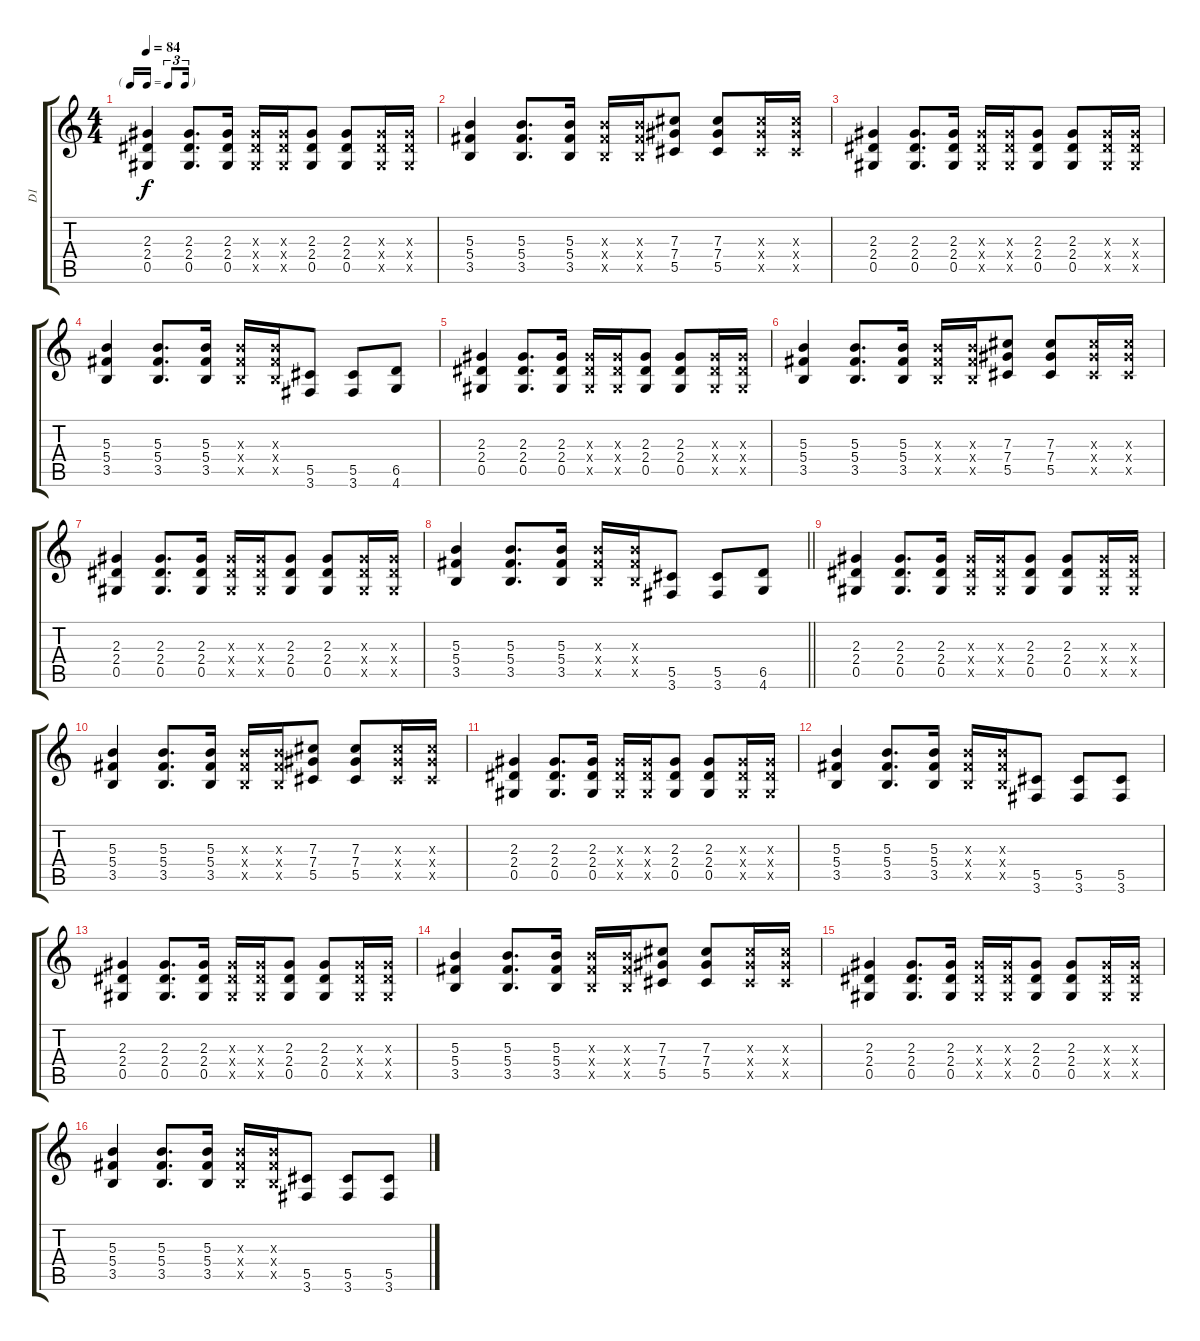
\track ("D1" "D1") {instrument distortionguitar}
\staff {score tabs}
\tuning (Eb4 Bb3 Gb3 Db3 Ab2 Eb2) {hide}
\ts (4 4)
\tf triplet16th
\tempo 84
\clef g2
\ks c
(2.3 2.4 0.5).4{dy f} (2.3 2.4 0.5).8{d} (2.3 2.4 0.5).16 (2.3{x} 2.4{x} 0.5{x}).16 (2.3{x} 2.4{x} 0.5{x}).16 (2.3 2.4 0.5).8 (2.3 2.4 0.5).8 (2.3{x} 2.4{x} 0.5{x}).16 (2.3{x} 2.4{x} 0.5{x}).16 |
(5.3 5.4 3.5).4 (5.3 5.4 3.5).8{d} (5.3 5.4 3.5).16 (5.3{x} 5.4{x} 3.5{x}).16 (5.3{x} 5.4{x} 3.5{x}).16 (7.3 7.4 5.5).8 (7.3 7.4 5.5).8 (7.3{x} 7.4{x} 5.5{x}).16 (7.3{x} 7.4{x} 5.5{x}).16 |
(2.3 2.4 0.5).4 (2.3 2.4 0.5).8{d} (2.3 2.4 0.5).16 (2.3{x} 2.4{x} 0.5{x}).16 (2.3{x} 2.4{x} 0.5{x}).16 (2.3 2.4 0.5).8 (2.3 2.4 0.5).8 (2.3{x} 2.4{x} 0.5{x}).16 (2.3{x} 2.4{x} 0.5{x}).16 |
(5.3 5.4 3.5).4 (5.3 5.4 3.5).8{d} (5.3 5.4 3.5).16 (5.3{x} 5.4{x} 3.5{x}).16 (5.3{x} 5.4{x} 3.5{x}).16 (5.5 3.6).8 (5.5 3.6).8 (6.5 4.6).8 |
(2.3 2.4 0.5).4 (2.3 2.4 0.5).8{d} (2.3 2.4 0.5).16 (2.3{x} 2.4{x} 0.5{x}).16 (2.3{x} 2.4{x} 0.5{x}).16 (2.3 2.4 0.5).8 (2.3 2.4 0.5).8 (2.3{x} 2.4{x} 0.5{x}).16 (2.3{x} 2.4{x} 0.5{x}).16 |
(5.3 5.4 3.5).4 (5.3 5.4 3.5).8{d} (5.3 5.4 3.5).16 (5.3{x} 5.4{x} 3.5{x}).16 (5.3{x} 5.4{x} 3.5{x}).16 (7.3 7.4 5.5).8 (7.3 7.4 5.5).8 (7.3{x} 7.4{x} 5.5{x}).16 (7.3{x} 7.4{x} 5.5{x}).16 |
(2.3 2.4 0.5).4 (2.3 2.4 0.5).8{d} (2.3 2.4 0.5).16 (2.3{x} 2.4{x} 0.5{x}).16 (2.3{x} 2.4{x} 0.5{x}).16 (2.3 2.4 0.5).8 (2.3 2.4 0.5).8 (2.3{x} 2.4{x} 0.5{x}).16 (2.3{x} 2.4{x} 0.5{x}).16 |
\barLineRight lightlight
(5.3 5.4 3.5).4 (5.3 5.4 3.5).8{d} (5.3 5.4 3.5).16 (5.3{x} 5.4{x} 3.5{x}).16 (5.3{x} 5.4{x} 3.5{x}).16 (5.5 3.6).8 (5.5 3.6).8 (6.5 4.6).8 |
\section ("" " ")
(2.3 2.4 0.5).4 (2.3 2.4 0.5).8{d} (2.3 2.4 0.5).16 (2.3{x} 2.4{x} 0.5{x}).16 (2.3{x} 2.4{x} 0.5{x}).16 (2.3 2.4 0.5).8 (2.3 2.4 0.5).8 (2.3{x} 2.4{x} 0.5{x}).16 (2.3{x} 2.4{x} 0.5{x}).16 |
(5.3 5.4 3.5).4 (5.3 5.4 3.5).8{d} (5.3 5.4 3.5).16 (5.3{x} 5.4{x} 3.5{x}).16 (5.3{x} 5.4{x} 3.5{x}).16 (7.3 7.4 5.5).8 (7.3 7.4 5.5).8 (7.3{x} 7.4{x} 5.5{x}).16 (7.3{x} 7.4{x} 5.5{x}).16 |
(2.3 2.4 0.5).4 (2.3 2.4 0.5).8{d} (2.3 2.4 0.5).16 (2.3{x} 2.4{x} 0.5{x}).16 (2.3{x} 2.4{x} 0.5{x}).16 (2.3 2.4 0.5).8 (2.3 2.4 0.5).8 (2.3{x} 2.4{x} 0.5{x}).16 (2.3{x} 2.4{x} 0.5{x}).16 |
(5.3 5.4 3.5).4 (5.3 5.4 3.5).8{d} (5.3 5.4 3.5).16 (5.3{x} 5.4{x} 3.5{x}).16 (5.3{x} 5.4{x} 3.5{x}).16 (5.5 3.6).8 (5.5 3.6).8 (5.5 3.6).8 |
(2.3 2.4 0.5).4 (2.3 2.4 0.5).8{d} (2.3 2.4 0.5).16 (2.3{x} 2.4{x} 0.5{x}).16 (2.3{x} 2.4{x} 0.5{x}).16 (2.3 2.4 0.5).8 (2.3 2.4 0.5).8 (2.3{x} 2.4{x} 0.5{x}).16 (2.3{x} 2.4{x} 0.5{x}).16 |
(5.3 5.4 3.5).4 (5.3 5.4 3.5).8{d} (5.3 5.4 3.5).16 (5.3{x} 5.4{x} 3.5{x}).16 (5.3{x} 5.4{x} 3.5{x}).16 (7.3 7.4 5.5).8 (7.3 7.4 5.5).8 (7.3{x} 7.4{x} 5.5{x}).16 (7.3{x} 7.4{x} 5.5{x}).16 |
(2.3 2.4 0.5).4 (2.3 2.4 0.5).8{d} (2.3 2.4 0.5).16 (2.3{x} 2.4{x} 0.5{x}).16 (2.3{x} 2.4{x} 0.5{x}).16 (2.3 2.4 0.5).8 (2.3 2.4 0.5).8 (2.3{x} 2.4{x} 0.5{x}).16 (2.3{x} 2.4{x} 0.5{x}).16 |
(5.3 5.4 3.5).4 (5.3 5.4 3.5).8{d} (5.3 5.4 3.5).16 (5.3{x} 5.4{x} 3.5{x}).16 (5.3{x} 5.4{x} 3.5{x}).16 (5.5 3.6).8 (5.5 3.6).8 (5.5 3.6).8
